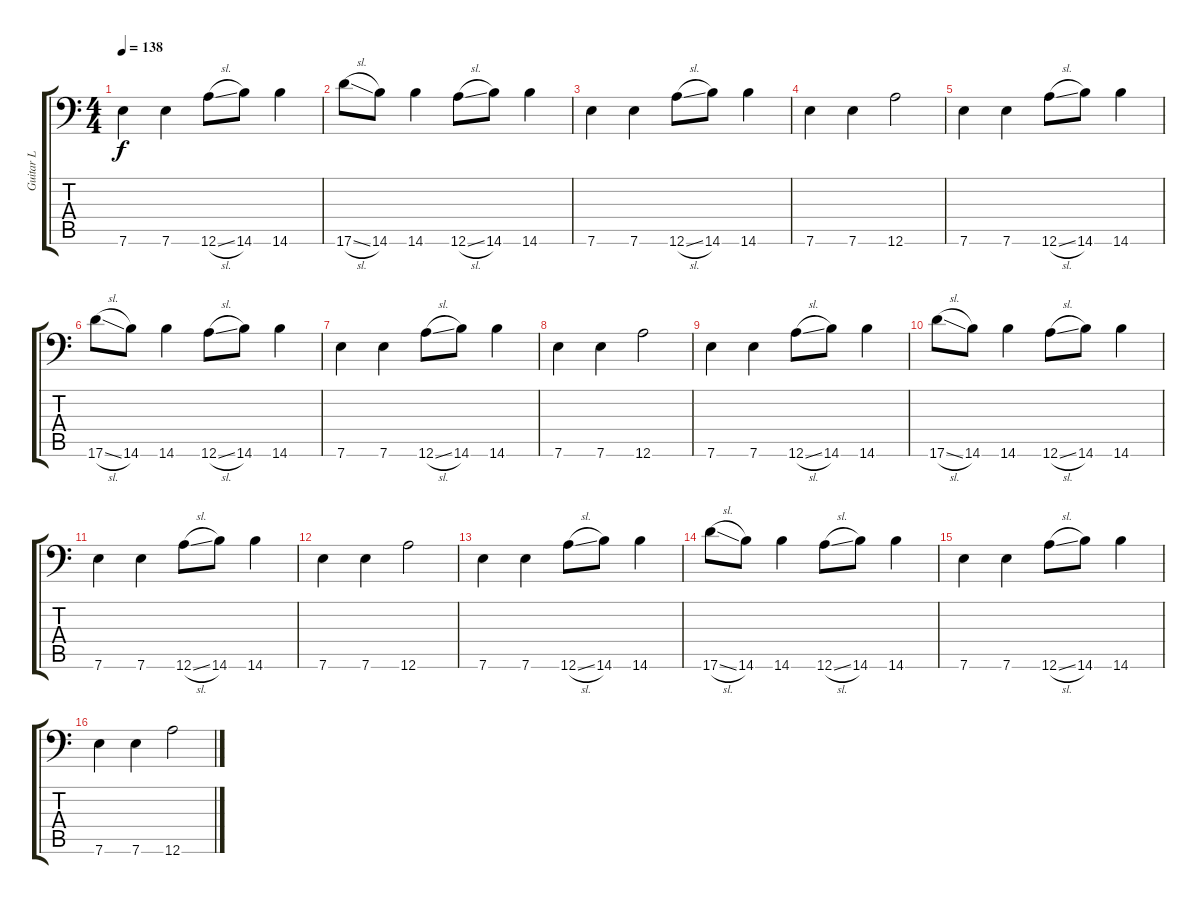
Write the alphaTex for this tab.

\track ("Guitar L" "Guitar L") {instrument distortionguitar}
\staff {score tabs}
\tuning (E4 B3 G3 D3 A2 A1) {hide}
\ts (4 4)
\tempo 138
\clef f4
\ks c
7.6.4{dy f} 7.6.4 12.6{sl}.8 14.6.8 14.6.4 |
17.6{sl}.8 14.6.8 14.6.4 12.6{sl}.8 14.6.8 14.6.4 |
7.6.4 7.6.4 12.6{sl}.8 14.6.8 14.6.4 |
7.6.4 7.6.4 12.6.2 |
7.6.4 7.6.4 12.6{sl}.8 14.6.8 14.6.4 |
17.6{sl}.8 14.6.8 14.6.4 12.6{sl}.8 14.6.8 14.6.4 |
7.6.4 7.6.4 12.6{sl}.8 14.6.8 14.6.4 |
7.6.4 7.6.4 12.6.2 |
7.6.4 7.6.4 12.6{sl}.8 14.6.8 14.6.4 |
17.6{sl}.8 14.6.8 14.6.4 12.6{sl}.8 14.6.8 14.6.4 |
7.6.4 7.6.4 12.6{sl}.8 14.6.8 14.6.4 |
7.6.4 7.6.4 12.6.2 |
7.6.4 7.6.4 12.6{sl}.8 14.6.8 14.6.4 |
17.6{sl}.8 14.6.8 14.6.4 12.6{sl}.8 14.6.8 14.6.4 |
7.6.4 7.6.4 12.6{sl}.8 14.6.8 14.6.4 |
7.6.4 7.6.4 12.6.2
